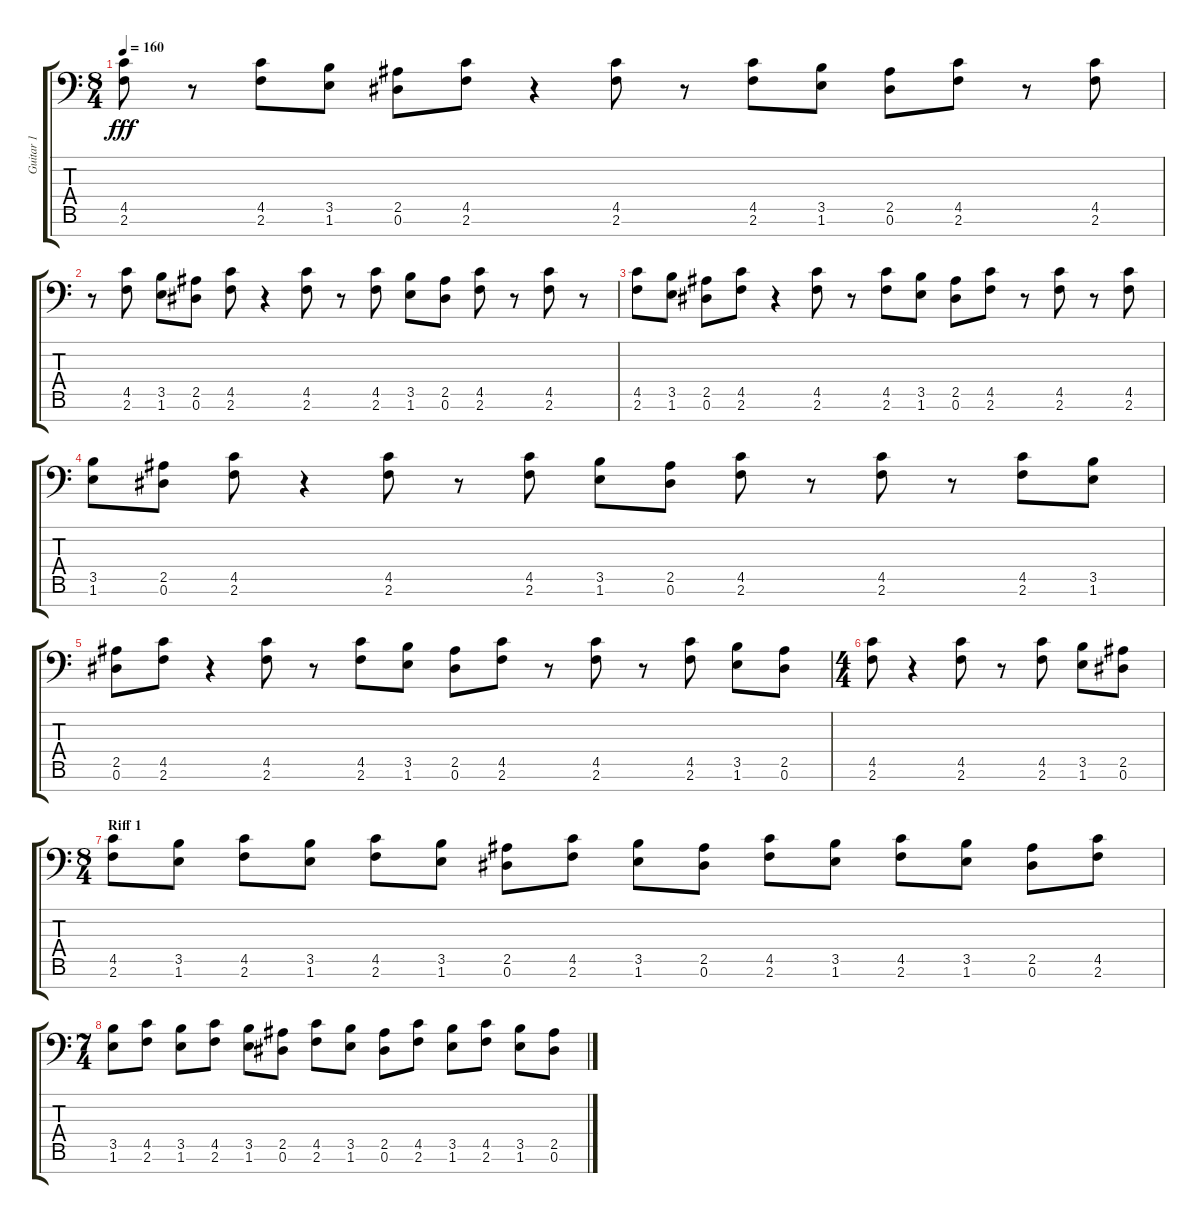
\track ("Guitar 1" "Guitar 1") {instrument distortionguitar}
\staff {score tabs}
\tuning (Eb4 Bb3 Gb3 Db3 Ab2 Eb2 Bb1) {hide}
\ts (8 4)
\tempo 160
\clef f4
\ks c
(4.5 2.6).8{dy fff} r.8 (4.5 2.6).8 (3.5 1.6).8 (2.5 0.6).8 (4.5 2.6).8 r.4 (4.5 2.6).8 r.8 (4.5 2.6).8 (3.5 1.6).8 (2.5 0.6).8 (4.5 2.6).8 r.8 (4.5 2.6).8 |
r.8 (4.5 2.6).8 (3.5 1.6).8 (2.5 0.6).8 (4.5 2.6).8 r.4 (4.5 2.6).8 r.8 (4.5 2.6).8 (3.5 1.6).8 (2.5 0.6).8 (4.5 2.6).8 r.8 (4.5 2.6).8 r.8 |
(4.5 2.6).8 (3.5 1.6).8 (2.5 0.6).8 (4.5 2.6).8 r.4 (4.5 2.6).8 r.8 (4.5 2.6).8 (3.5 1.6).8 (2.5 0.6).8 (4.5 2.6).8 r.8 (4.5 2.6).8 r.8 (4.5 2.6).8 |
(3.5 1.6).8 (2.5 0.6).8 (4.5 2.6).8 r.4 (4.5 2.6).8 r.8 (4.5 2.6).8 (3.5 1.6).8 (2.5 0.6).8 (4.5 2.6).8 r.8 (4.5 2.6).8 r.8 (4.5 2.6).8 (3.5 1.6).8 |
(2.5 0.6).8 (4.5 2.6).8 r.4 (4.5 2.6).8 r.8 (4.5 2.6).8 (3.5 1.6).8 (2.5 0.6).8 (4.5 2.6).8 r.8 (4.5 2.6).8 r.8 (4.5 2.6).8 (3.5 1.6).8 (2.5 0.6).8 |
\ts (4 4)
(4.5 2.6).8 r.4 (4.5 2.6).8 r.8 (4.5 2.6).8 (3.5 1.6).8 (2.5 0.6).8 |
\ts (8 4)
\section ("" "Riff 1")
(4.5 2.6).8 (3.5 1.6).8 (4.5 2.6).8 (3.5 1.6).8 (4.5 2.6).8 (3.5 1.6).8 (2.5 0.6).8 (4.5 2.6).8 (3.5 1.6).8 (2.5 0.6).8 (4.5 2.6).8 (3.5 1.6).8 (4.5 2.6).8 (3.5 1.6).8 (2.5 0.6).8 (4.5 2.6).8 |
\ts (7 4)
(3.5 1.6).8 (4.5 2.6).8 (3.5 1.6).8 (4.5 2.6).8 (3.5 1.6).8 (2.5 0.6).8 (4.5 2.6).8 (3.5 1.6).8 (2.5 0.6).8 (4.5 2.6).8 (3.5 1.6).8 (4.5 2.6).8 (3.5 1.6).8 (2.5 0.6).8
